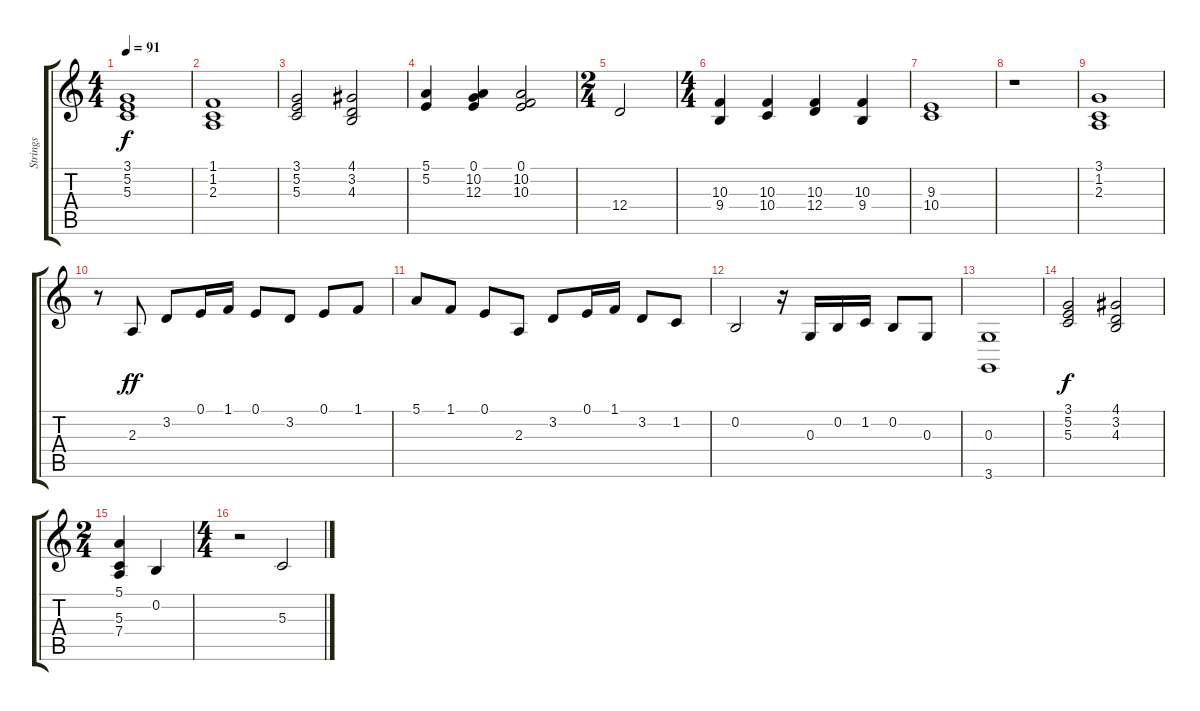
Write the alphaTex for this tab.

\track ("Strings" "Strings") {instrument stringensemble1}
\staff {score tabs}
\tuning (E4 B3 G3 D3 A2 E2) {hide}
\ts (4 4)
\tempo 91
\clef g2
\ks c
(3.1 5.2 5.3).1{dy f} |
(1.1 1.2 2.3).1 |
(3.1 5.2 5.3).2 (4.1 3.2 4.3).2 |
(5.1 5.2).4 (0.1 10.2 12.3).4 (0.1 10.2 10.3).2 |
\ts (2 4)
12.4.2 |
\ts (4 4)
(10.3 9.4).4 (10.3 10.4).4 (10.3 12.4).4 (10.3 9.4).4 |
(9.3 10.4).1 |
r.1 |
(3.1 1.2 2.3).1 |
r.8 2.3.8{dy ff volume 12} 3.2.8 0.1.16 1.1.16 0.1.8 3.2.8 0.1.8 1.1.8 |
5.1.8 1.1.8 0.1.8 2.3.8 3.2.8 0.1.16 1.1.16 3.2.8 1.2.8 |
0.2.2 r.16 0.3.16 0.2.16 1.2.16 0.2.8 0.3.8 |
(0.3 3.6).1 |
(3.1 5.2 5.3).2{dy f volume 11} (4.1 3.2 4.3).2 |
\ts (2 4)
(5.1 5.3 7.4).4 0.2.4 |
\ts (4 4)
r.2 5.3.2
